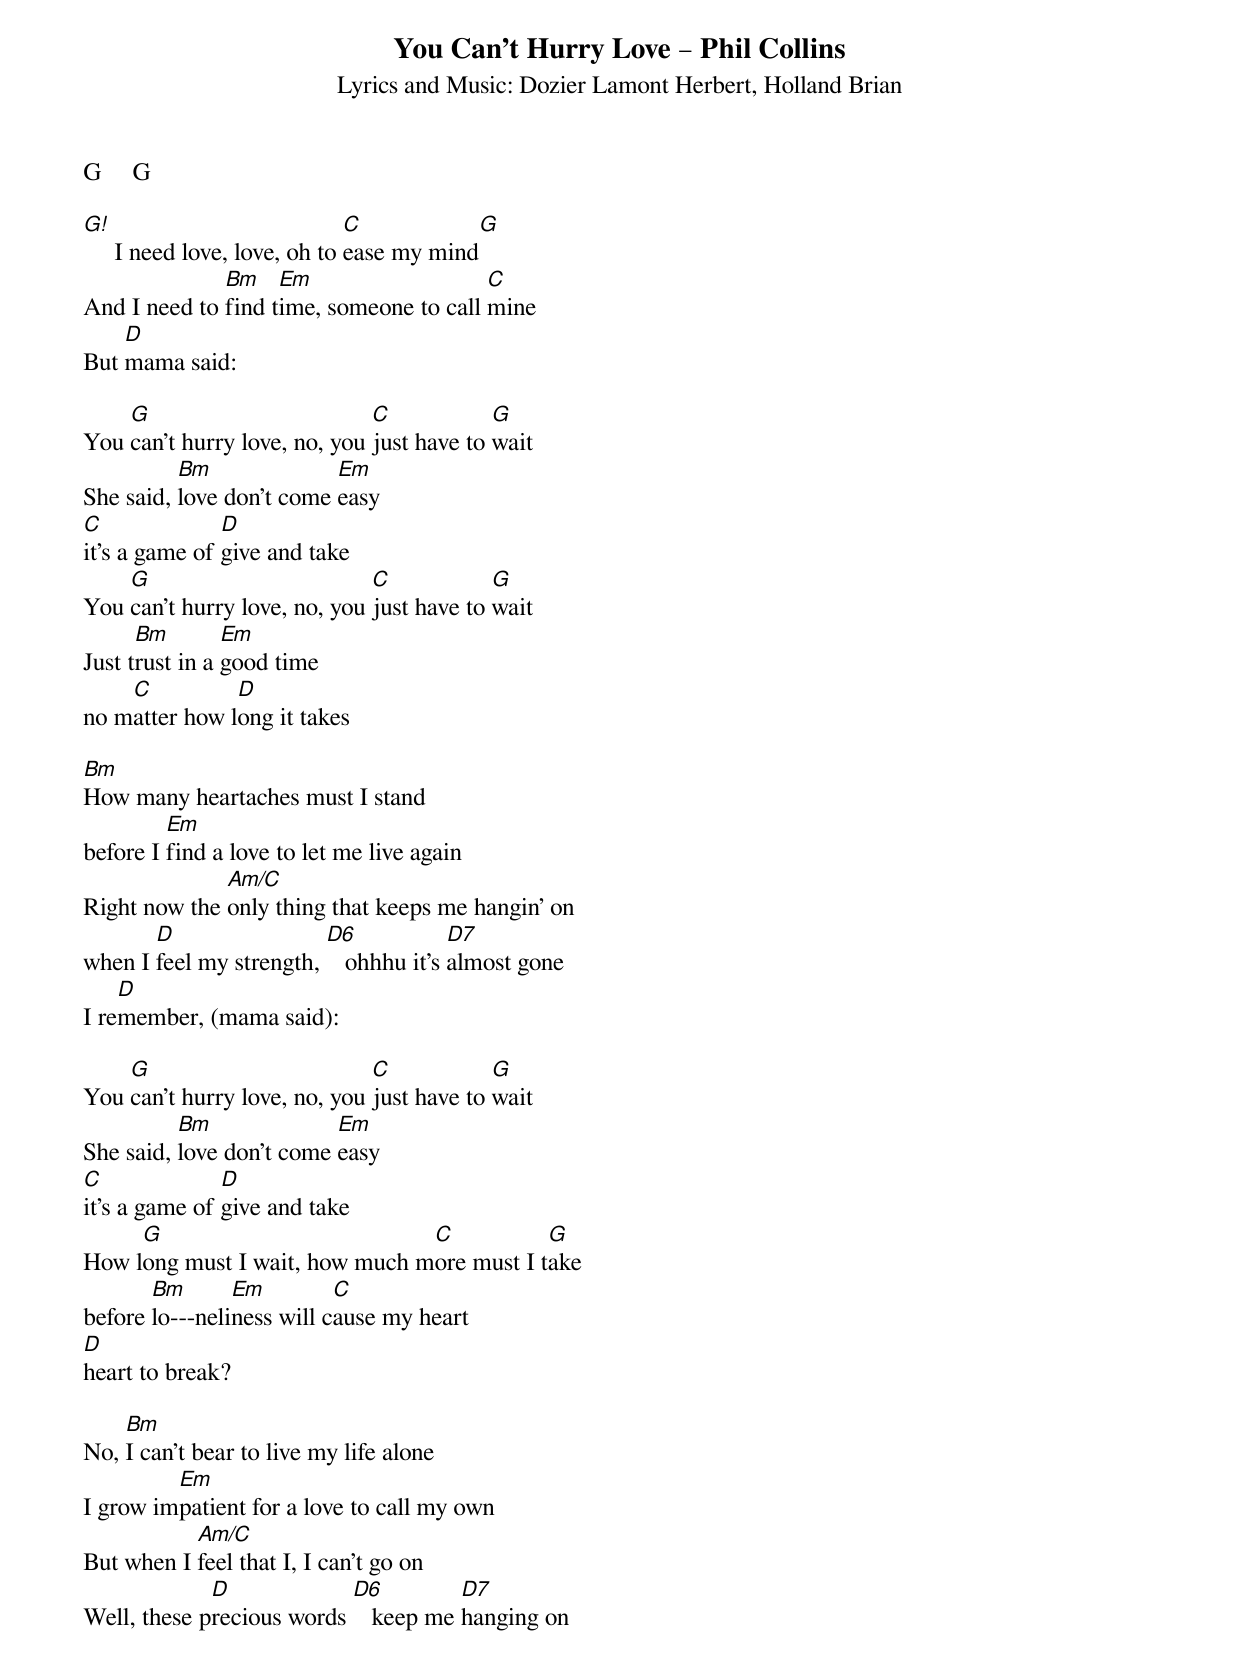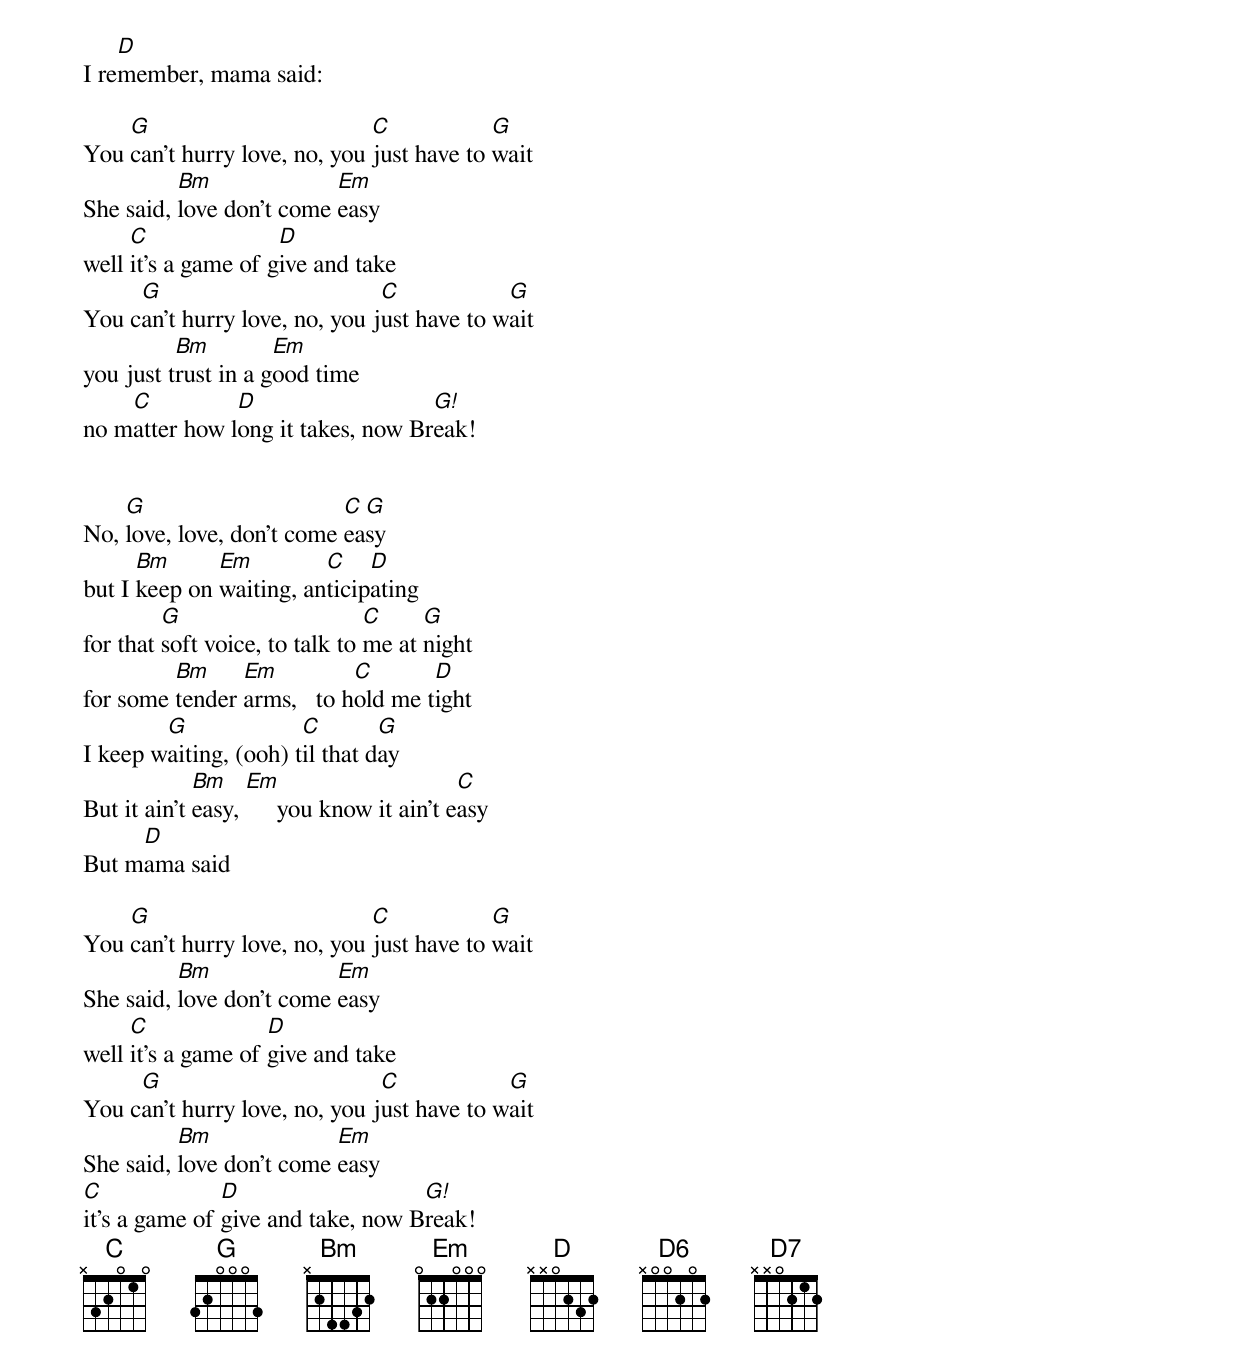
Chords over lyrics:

You Can’t Hurry Love – Phil Collins
Lyrics and Music: Dozier Lamont Herbert, Holland Brian

{Base and drums only}
G     G

G!                            C              G
     I need love, love, oh to ease my mind
              Bm    Em                   C
And I need to find time, someone to call mine
    D
But mama said:

{Others join}
    G                         C            G
You can't hurry love, no, you just have to wait
          Bm              Em
She said, love don't come easy
C              D
it's a game of give and take
    G                         C            G
You can't hurry love, no, you just have to wait
      Bm        Em
Just trust in a good time
    C          D
no matter how long it takes

Bm
How many heartaches must I stand
         Em
before I find a love to let me live again
              Am/C
Right now the only thing that keeps me hangin' on
       D                 D6            D7
when I feel my strength,    ohhhu it's almost gone
    D
I remember, (mama said):

    G                         C            G
You can't hurry love, no, you just have to wait
          Bm              Em
She said, love don't come easy
C              D
it's a game of give and take
     G                          C           G
How long must I wait, how much more must I take
       Bm       Em         C
before lo---neliness will cause my heart
D
heart to break?

    Bm
No, I can't bear to live my life alone
         Em
I grow impatient for a love to call my own
           Am/C
But when I feel that I, I can't go on
             D             D6         D7
Well, these precious words    keep me hanging on
    D
I remember, mama said:

    G                         C            G
You can't hurry love, no, you just have to wait
          Bm              Em
She said, love don't come easy
     C               D
well it's a game of give and take
     G                         C            G
You can't hurry love, no, you just have to wait
          Bm         Em
you just trust in a good time
    C          D                   G!
no matter how long it takes, now Break!

{Only bass and drums}

    G                      C G
No, love, love, don't come easy
{Guitar joins}
      Bm      Em         C    D
but I keep on waiting, anticipating
         G                      C     G
for that soft voice, to talk to me at night
         Bm     Em          C       D
for some tender arms,   to hold me tight
{Others join}
        G              C        G
I keep waiting, (ooh) til that day
             Bm    Em                      C
But it ain't easy,      you know it ain't easy
     D
But mama said

    G                         C            G
You can't hurry love, no, you just have to wait
          Bm              Em
She said, love don't come easy
     C              D
well it's a game of give and take
     G                         C            G
You can't hurry love, no, you just have to wait
          Bm              Em
She said, love don't come easy
C              D                   G!
it's a game of give and take, now Break!
